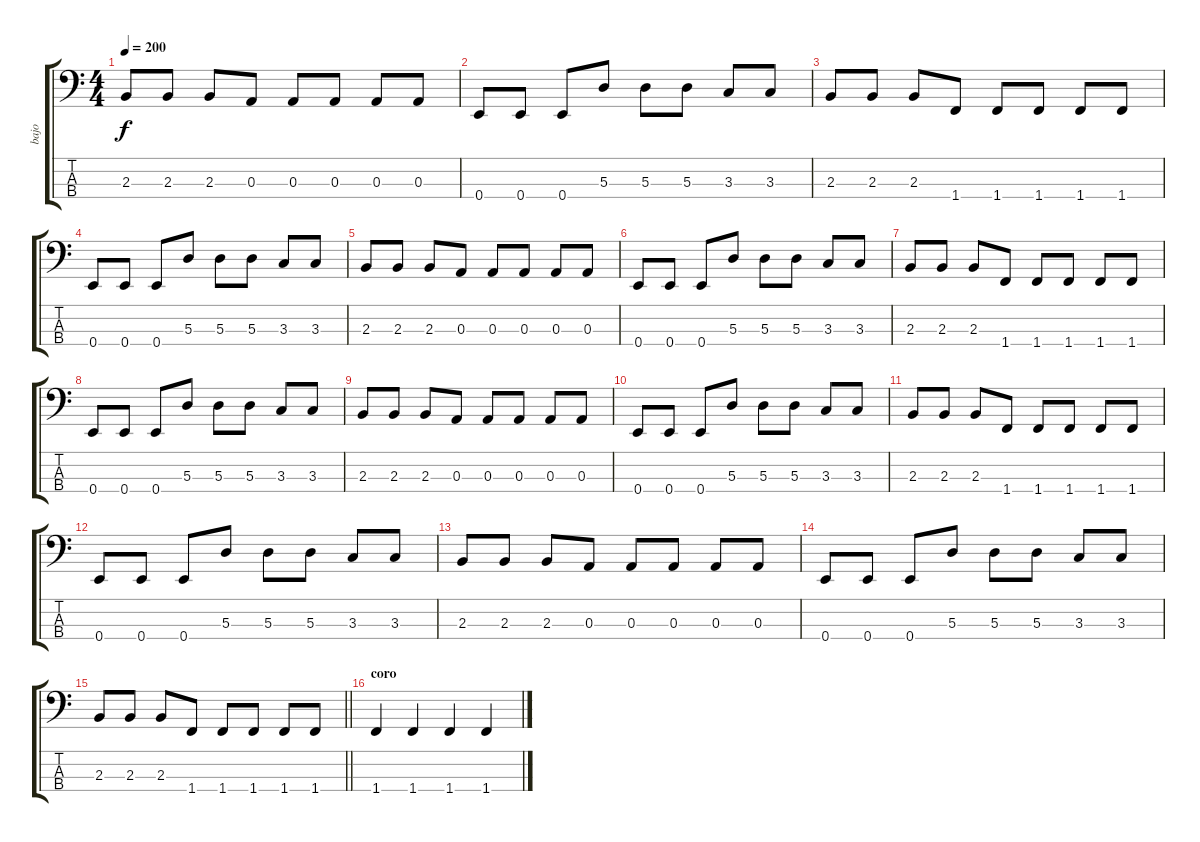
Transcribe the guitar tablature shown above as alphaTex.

\track ("bajo" "bajo") {instrument electricbassfinger}
\staff {score tabs}
\tuning (G2 D2 A1 E1) {hide}
\ts (4 4)
\tempo 200
\clef f4
\ks c
2.3.8{dy f} 2.3.8 2.3.8 0.3.8 0.3.8 0.3.8 0.3.8 0.3.8 |
0.4.8 0.4.8 0.4.8 5.3.8 5.3.8 5.3.8 3.3.8 3.3.8 |
2.3.8 2.3.8 2.3.8 1.4.8 1.4.8 1.4.8 1.4.8 1.4.8 |
0.4.8 0.4.8 0.4.8 5.3.8 5.3.8 5.3.8 3.3.8 3.3.8 |
2.3.8 2.3.8 2.3.8 0.3.8 0.3.8 0.3.8 0.3.8 0.3.8 |
0.4.8 0.4.8 0.4.8 5.3.8 5.3.8 5.3.8 3.3.8 3.3.8 |
2.3.8 2.3.8 2.3.8 1.4.8 1.4.8 1.4.8 1.4.8 1.4.8 |
0.4.8 0.4.8 0.4.8 5.3.8 5.3.8 5.3.8 3.3.8 3.3.8 |
2.3.8 2.3.8 2.3.8 0.3.8 0.3.8 0.3.8 0.3.8 0.3.8 |
0.4.8 0.4.8 0.4.8 5.3.8 5.3.8 5.3.8 3.3.8 3.3.8 |
2.3.8 2.3.8 2.3.8 1.4.8 1.4.8 1.4.8 1.4.8 1.4.8 |
0.4.8 0.4.8 0.4.8 5.3.8 5.3.8 5.3.8 3.3.8 3.3.8 |
2.3.8 2.3.8 2.3.8 0.3.8 0.3.8 0.3.8 0.3.8 0.3.8 |
0.4.8 0.4.8 0.4.8 5.3.8 5.3.8 5.3.8 3.3.8 3.3.8 |
\barLineRight lightlight
2.3.8 2.3.8 2.3.8 1.4.8 1.4.8 1.4.8 1.4.8 1.4.8 |
\section ("" "coro")
1.4.4 1.4.4 1.4.4 1.4.4
